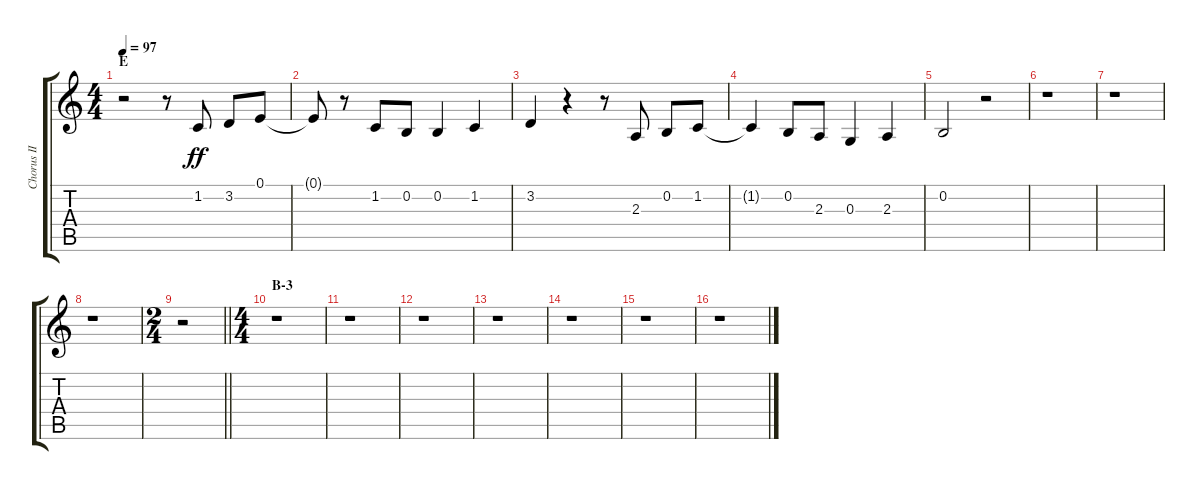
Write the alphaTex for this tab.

\track ("Chorus II" "Chorus II") {instrument voiceoohs}
\staff {score tabs}
\tuning (E4 B3 G3 D3 A2 E2) {hide}
\ts (4 4)
\section ("" "E")
\tempo 97
\clef g2
\ks c
r.2{dy f} r.8 1.2.8{dy ff} 3.2.8 0.1.8 |
0.1{t}.8 r.8 1.2.8 0.2.8 0.2.4 1.2.4 |
3.2.4 r.4 r.8 2.3.8 0.2.8 1.2.8 |
1.2{t}.4 0.2.8 2.3.8 0.3.4 2.3.4 |
0.2.2 r.2 |
r.1 |
r.1 |
r.1 |
\ts (2 4)
\barLineRight lightlight
r.2 |
\ts (4 4)
\section ("" "B-3")
r.1 |
r.1 |
r.1 |
r.1 |
r.1 |
r.1 |
r.1
